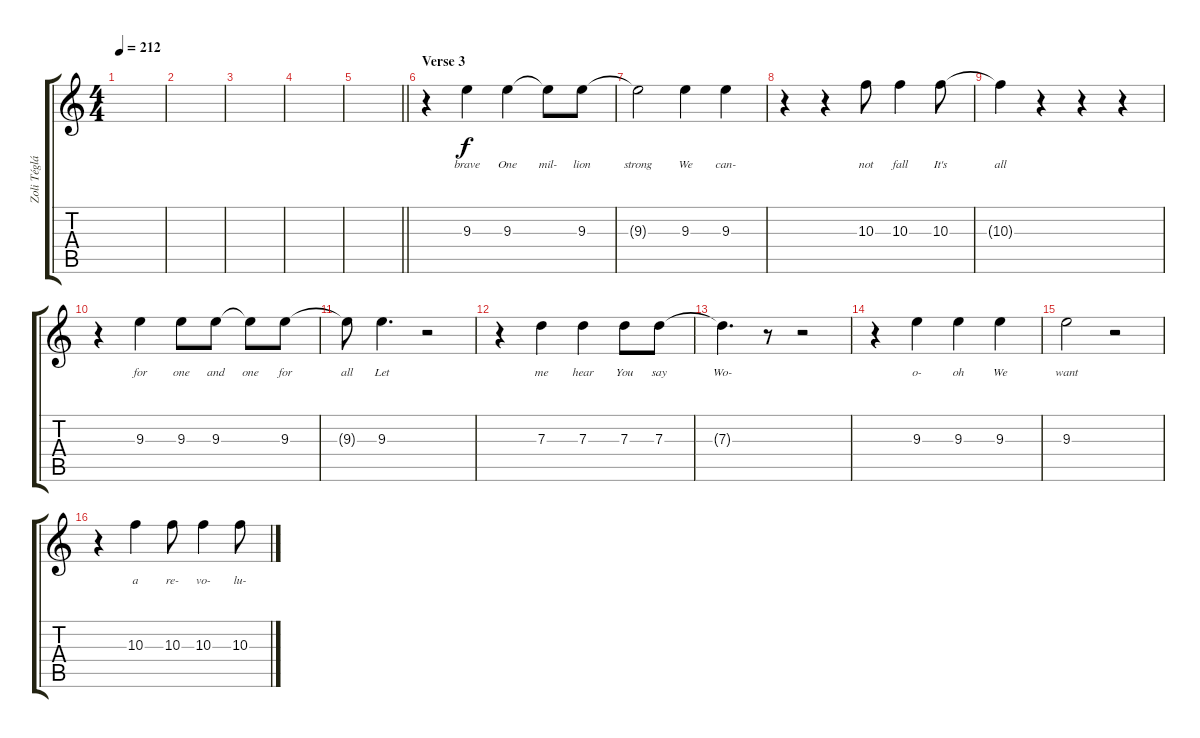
\track ("Zoli Téglás - Vocals" "Zoli Téglá") {instrument distortionguitar}
\staff {score tabs}
\tuning (E4 B3 G3 D3 A2 E2) {hide}
\ts (4 4)
\tempo 212
\clef g2
\ks c
|
|
|
|
\barLineRight lightlight
|
\section ("" "Verse 3")
r.4 9.3.4{lyrics (0 "brave") lyrics (1 "") lyrics (2 "") lyrics (3 "") lyrics (4 "")} 9.3.4{lyrics (0 "One") lyrics (1 "") lyrics (2 "") lyrics (3 "") lyrics (4 "")} 9.3{t}.8{lyrics (0 "mil-") lyrics (1 "") lyrics (2 "") lyrics (3 "") lyrics (4 "")} 9.3.8{lyrics (0 "lion") lyrics (1 "") lyrics (2 "") lyrics (3 "") lyrics (4 "")} |
9.3{t}.2{lyrics (0 "strong") lyrics (1 "") lyrics (2 "") lyrics (3 "") lyrics (4 "")} 9.3.4{lyrics (0 "We") lyrics (1 "") lyrics (2 "") lyrics (3 "") lyrics (4 "")} 9.3.4{lyrics (0 "can-") lyrics (1 "") lyrics (2 "") lyrics (3 "") lyrics (4 "")} |
r.4 r.4 10.3.8{lyrics (0 "not") lyrics (1 "") lyrics (2 "") lyrics (3 "") lyrics (4 "")} 10.3.4{lyrics (0 "fall") lyrics (1 "") lyrics (2 "") lyrics (3 "") lyrics (4 "")} 10.3.8{lyrics (0 "It's") lyrics (1 "") lyrics (2 "") lyrics (3 "") lyrics (4 "")} |
10.3{t}.4{lyrics (0 "all") lyrics (1 "") lyrics (2 "") lyrics (3 "") lyrics (4 "")} r.4 r.4 r.4 |
r.4 9.3.4{lyrics (0 "for") lyrics (1 "") lyrics (2 "") lyrics (3 "") lyrics (4 "")} 9.3.8{lyrics (0 "one") lyrics (1 "") lyrics (2 "") lyrics (3 "") lyrics (4 "")} 9.3.8{lyrics (0 "and") lyrics (1 "") lyrics (2 "") lyrics (3 "") lyrics (4 "")} 9.3{t}.8{lyrics (0 "one") lyrics (1 "") lyrics (2 "") lyrics (3 "") lyrics (4 "")} 9.3.8{lyrics (0 "for") lyrics (1 "") lyrics (2 "") lyrics (3 "") lyrics (4 "")} |
9.3{t}.8{lyrics (0 "all") lyrics (1 "") lyrics (2 "") lyrics (3 "") lyrics (4 "")} 9.3.4{d lyrics (0 "Let") lyrics (1 "") lyrics (2 "") lyrics (3 "") lyrics (4 "")} r.2 |
r.4 7.3.4{lyrics (0 "me") lyrics (1 "") lyrics (2 "") lyrics (3 "") lyrics (4 "")} 7.3.4{lyrics (0 "hear") lyrics (1 "") lyrics (2 "") lyrics (3 "") lyrics (4 "")} 7.3.8{lyrics (0 "You") lyrics (1 "") lyrics (2 "") lyrics (3 "") lyrics (4 "")} 7.3.8{lyrics (0 "say") lyrics (1 "") lyrics (2 "") lyrics (3 "") lyrics (4 "")} |
7.3{t}.4{d lyrics (0 "Wo-") lyrics (1 "") lyrics (2 "") lyrics (3 "") lyrics (4 "")} r.8 r.2 |
r.4 9.3.4{lyrics (0 "o-") lyrics (1 "") lyrics (2 "") lyrics (3 "") lyrics (4 "")} 9.3.4{lyrics (0 "oh") lyrics (1 "") lyrics (2 "") lyrics (3 "") lyrics (4 "")} 9.3.4{lyrics (0 "We") lyrics (1 "") lyrics (2 "") lyrics (3 "") lyrics (4 "")} |
9.3.2{lyrics (0 "want") lyrics (1 "") lyrics (2 "") lyrics (3 "") lyrics (4 "")} r.2 |
r.4 10.3.4{lyrics (0 "a") lyrics (1 "") lyrics (2 "") lyrics (3 "") lyrics (4 "")} 10.3.8{lyrics (0 "re-") lyrics (1 "") lyrics (2 "") lyrics (3 "") lyrics (4 "")} 10.3.4{lyrics (0 "vo-") lyrics (1 "") lyrics (2 "") lyrics (3 "") lyrics (4 "")} 10.3.8{lyrics (0 "lu-") lyrics (1 "") lyrics (2 "") lyrics (3 "") lyrics (4 "")}
